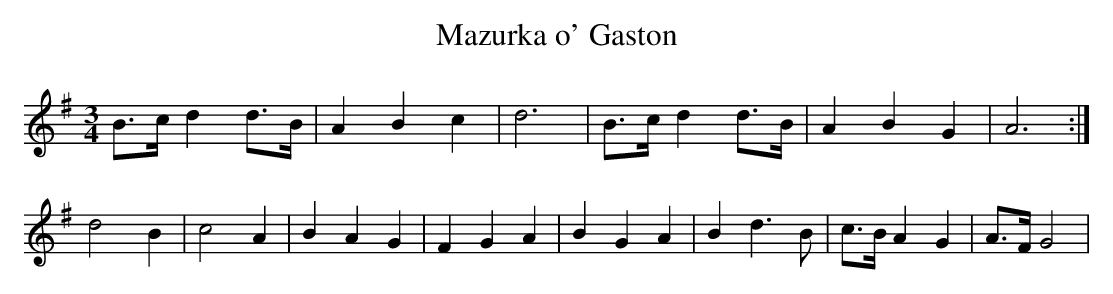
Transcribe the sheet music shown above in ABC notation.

X:1
T:Mazurka o' Gaston
L:1/8
M:3/4
K:G
B>cd2d>B|A2B2c2|d6|B>cd2d>B|A2B2G2|A6:|
d4B2|c4A2|B2A2G2|F2G2A2|B2G2A2|B2d3B|c>BA2G2|A>FG4|
